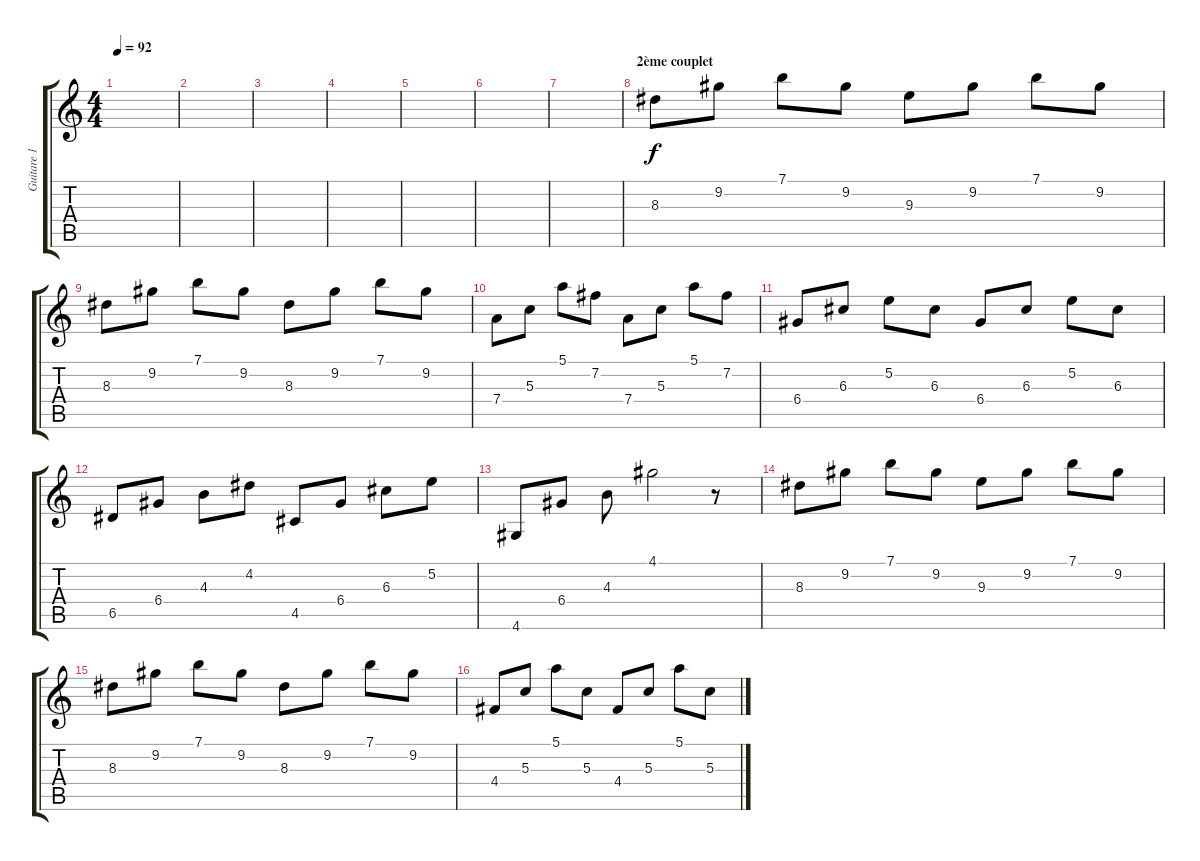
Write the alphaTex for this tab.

\track ("Guitare 1" "Guitare 1") {instrument electricguitarclean}
\staff {score tabs}
\tuning (E4 B3 G3 D3 A2 E2) {hide}
\ts (4 4)
\tempo 92
\clef g2
\ks c
|
|
|
|
|
|
|
\section ("" "2ème couplet")
8.3.8 9.2.8 7.1.8 9.2.8 9.3.8 9.2.8 7.1.8 9.2.8 |
8.3.8 9.2.8 7.1.8 9.2.8 8.3.8 9.2.8 7.1.8 9.2.8 |
7.4.8 5.3.8 5.1.8 7.2.8 7.4.8 5.3.8 5.1.8 7.2.8 |
6.4.8 6.3.8 5.2.8 6.3.8 6.4.8 6.3.8 5.2.8 6.3.8 |
6.5.8 6.4.8 4.3.8 4.2.8 4.5.8 6.4.8 6.3.8 5.2.8 |
4.6.8 6.4.8 4.3.8 4.1.2 r.8 |
8.3.8 9.2.8 7.1.8 9.2.8 9.3.8 9.2.8 7.1.8 9.2.8 |
8.3.8 9.2.8 7.1.8 9.2.8 8.3.8 9.2.8 7.1.8 9.2.8 |
4.4.8 5.3.8 5.1.8 5.3.8 4.4.8 5.3.8 5.1.8 5.3.8
